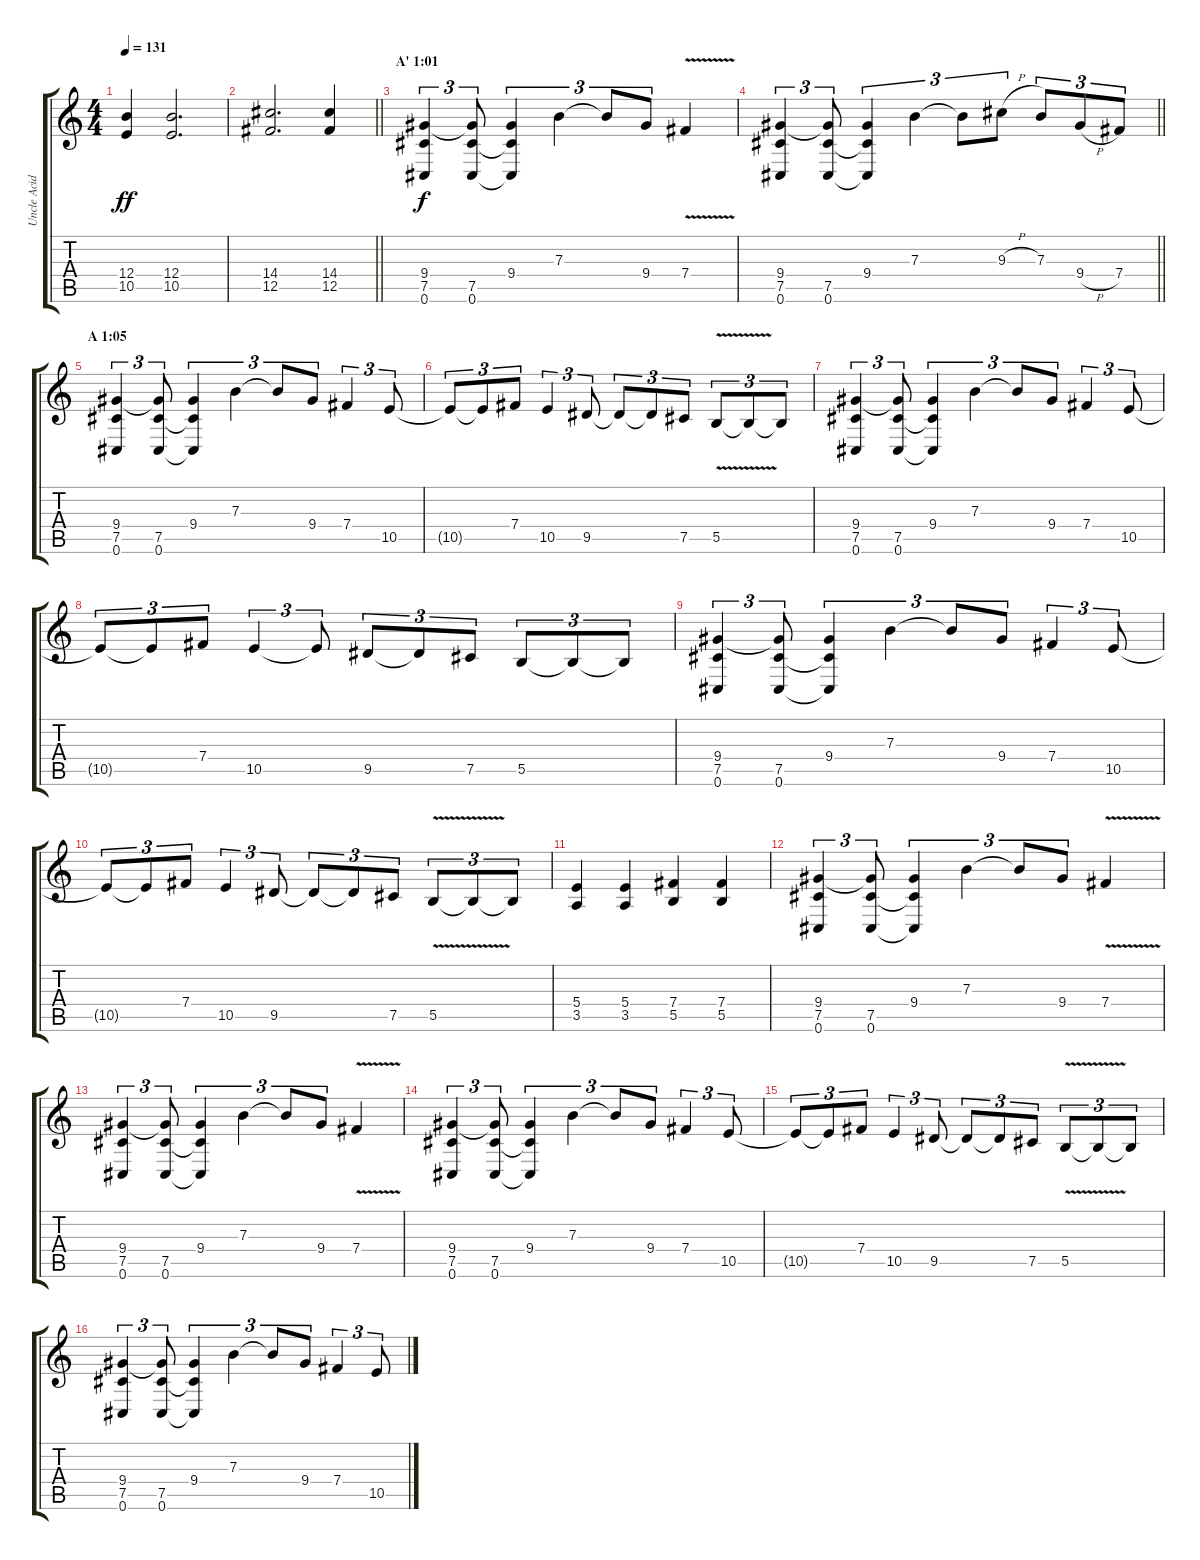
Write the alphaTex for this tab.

\track ("Uncle Acid (rhythm guitar)" "Uncle Acid") {instrument overdrivenguitar}
\staff {score tabs}
\tuning (Db4 Ab3 E3 B2 Gb2 Db2) {hide}
\ts (4 4)
\tempo 131
\clef g2
\ks c
(12.4 10.5).4{dy ff} (12.4 10.5).2{d} |
\barLineRight lightlight
(14.4 12.5).2{d} (14.4 12.5).4 |
\section ("" "A' 1:01")
(9.4 7.5 0.6).4{tu (3 2) dy f} (9.4{t} 7.5 0.6).8{tu (3 2)} (9.4 7.5{t} 0.6{t}).4{tu (3 2)} 7.3.4{tu (3 2)} 7.3{t}.8{tu (3 2)} 9.4.8{tu (3 2)} 7.4{v}.4 |
\barLineRight lightlight
(9.4 7.5 0.6).4{tu (3 2)} (9.4{t} 7.5 0.6).8{tu (3 2)} (9.4 7.5{t} 0.6{t}).4{tu (3 2)} 7.3.4{tu (3 2)} 7.3{t}.8{tu (3 2)} 9.3{h}.8{tu (3 2)} 7.3.8{tu (3 2)} 9.4{h}.8{tu (3 2)} 7.4.8{tu (3 2)} |
\section ("" "A 1:05")
(9.4 7.5 0.6).4{tu (3 2)} (9.4{t} 7.5 0.6).8{tu (3 2)} (9.4 7.5{t} 0.6{t}).4{tu (3 2)} 7.3.4{tu (3 2)} 7.3{t}.8{tu (3 2)} 9.4.8{tu (3 2)} 7.4.4{tu (3 2)} 10.5.8{tu (3 2)} |
10.5{t}.8{tu (3 2)} 10.5{t}.8{tu (3 2)} 7.4.8{tu (3 2)} 10.5.4{tu (3 2)} 9.5.8{tu (3 2)} 9.5{t}.8{tu (3 2)} 9.5{t}.8{tu (3 2)} 7.5.8{tu (3 2)} 5.5{v}.8{tu (3 2)} 5.5{t}.8{tu (3 2)} 5.5{t}.8{tu (3 2)} |
(9.4 7.5 0.6).4{tu (3 2)} (9.4{t} 7.5 0.6).8{tu (3 2)} (9.4 7.5{t} 0.6{t}).4{tu (3 2)} 7.3.4{tu (3 2)} 7.3{t}.8{tu (3 2)} 9.4.8{tu (3 2)} 7.4.4{tu (3 2)} 10.5.8{tu (3 2)} |
10.5{t}.8{tu (3 2)} 10.5{t}.8{tu (3 2)} 7.4.8{tu (3 2)} 10.5.4{tu (3 2)} 10.5{t}.8{tu (3 2)} 9.5.8{tu (3 2)} 9.5{t}.8{tu (3 2)} 7.5.8{tu (3 2)} 5.5.8{tu (3 2)} 5.5{t}.8{tu (3 2)} 5.5{t}.8{tu (3 2)} |
(9.4 7.5 0.6).4{tu (3 2)} (9.4{t} 7.5 0.6).8{tu (3 2)} (9.4 7.5{t} 0.6{t}).4{tu (3 2)} 7.3.4{tu (3 2)} 7.3{t}.8{tu (3 2)} 9.4.8{tu (3 2)} 7.4.4{tu (3 2)} 10.5.8{tu (3 2)} |
10.5{t}.8{tu (3 2)} 10.5{t}.8{tu (3 2)} 7.4.8{tu (3 2)} 10.5.4{tu (3 2)} 9.5.8{tu (3 2)} 9.5{t}.8{tu (3 2)} 9.5{t}.8{tu (3 2)} 7.5.8{tu (3 2)} 5.5{v}.8{tu (3 2)} 5.5{t}.8{tu (3 2)} 5.5{t}.8{tu (3 2)} |
(5.4 3.5).4 (5.4 3.5).4 (7.4 5.5).4 (7.4 5.5).4 |
(9.4 7.5 0.6).4{tu (3 2)} (9.4{t} 7.5 0.6).8{tu (3 2)} (9.4 7.5{t} 0.6{t}).4{tu (3 2)} 7.3.4{tu (3 2)} 7.3{t}.8{tu (3 2)} 9.4.8{tu (3 2)} 7.4{v}.4 |
(9.4 7.5 0.6).4{tu (3 2)} (9.4{t} 7.5 0.6).8{tu (3 2)} (9.4 7.5{t} 0.6{t}).4{tu (3 2)} 7.3.4{tu (3 2)} 7.3{t}.8{tu (3 2)} 9.4.8{tu (3 2)} 7.4{v}.4 |
(9.4 7.5 0.6).4{tu (3 2)} (9.4{t} 7.5 0.6).8{tu (3 2)} (9.4 7.5{t} 0.6{t}).4{tu (3 2)} 7.3.4{tu (3 2)} 7.3{t}.8{tu (3 2)} 9.4.8{tu (3 2)} 7.4.4{tu (3 2)} 10.5.8{tu (3 2)} |
10.5{t}.8{tu (3 2)} 10.5{t}.8{tu (3 2)} 7.4.8{tu (3 2)} 10.5.4{tu (3 2)} 9.5.8{tu (3 2)} 9.5{t}.8{tu (3 2)} 9.5{t}.8{tu (3 2)} 7.5.8{tu (3 2)} 5.5{v}.8{tu (3 2)} 5.5{t}.8{tu (3 2)} 5.5{t}.8{tu (3 2)} |
(9.4 7.5 0.6).4{tu (3 2)} (9.4{t} 7.5 0.6).8{tu (3 2)} (9.4 7.5{t} 0.6{t}).4{tu (3 2)} 7.3.4{tu (3 2)} 7.3{t}.8{tu (3 2)} 9.4.8{tu (3 2)} 7.4.4{tu (3 2)} 10.5.8{tu (3 2)}
